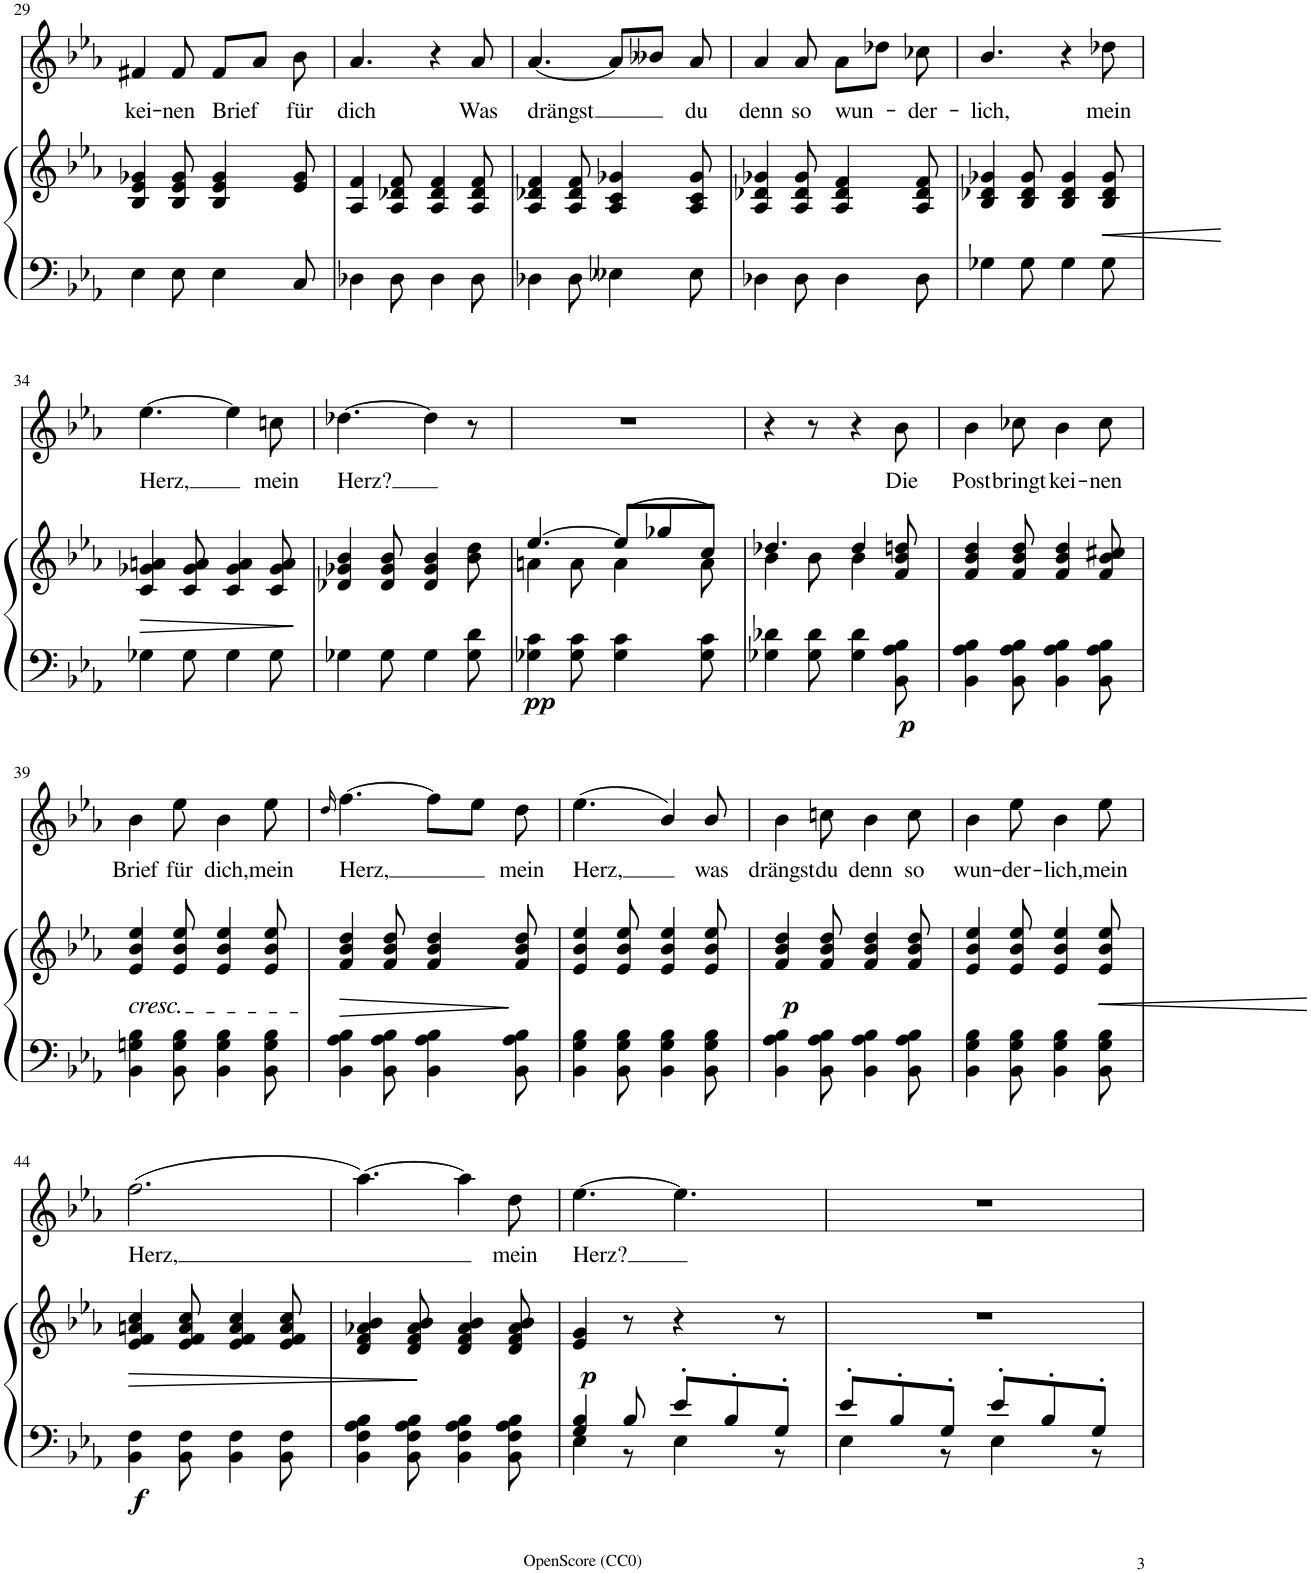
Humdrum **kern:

**kern	**kern	**dynam	**kern	**text
*part2	*part2	*part2	*part1	*part1
*staff3	*staff2	*staff2/3	*staff1	*staff1
*I"Pianoforte	*	*	*I"Singstimme Voice	*
*I'Pno	*	*	*	*
!!LO:PB:g=z
*clefF4	*clefG2	*	*clefG2	*
*k[b-e-a-]	*k[b-e-a-]	*	*k[b-e-a-]	*
*M6/8	*M6/8	*	*M6/8	*
=29	=29	=29	=29	=29
!	!	!	!	!LO:LY:b
4E-\	4B-/ 4e-/ 4g-X/	.	4f#X/	kei-
!	!	!	!	!LO:LY:b
8E-\	8B-/ 8e-/ 8g-/	.	8f#/	-nen
!	!	!	!	!LO:LY:b
4E-\	4B-/ 4e-/ 4g-/	.	8f#/L	Brief
.	.	.	8a-/J	.
!	!	!	!	!LO:LY:b
8C/	8e-/ 8g-/	.	8b-\	für
=30	=30	=30	=30	=30
!	!	!	!	!LO:LY:b
4D-X\	4A-/ 4f/	.	4.a-/	dich
8D-\	8A-/ 8d-X/ 8f/	.	.	.
4D-\	4A-/ 4d-/ 4f/	.	4r	.
!	!	!	!	!LO:LY:b
8D-\	8A-/ 8d-/ 8f/	.	8a-/	Was
=31	=31	=31	=31	=31
!	!	!	!	!LO:LY:b
4D-X\	4A-/ 4d-X/ 4f/	.	[4.a-/	drängst
8D-\	8A-/ 8d-/ 8f/	.	.	.
4E--X\	4A-/ 4c/ 4g-X/	.	8a-/L]	.
.	.	.	8b--X/J	.
!	!	!	!	!LO:LY:b
8E--\	8A-/ 8c/ 8g-/	.	8a-/	du
=32	=32	=32	=32	=32
!	!	!	!	!LO:LY:b
4D-X\	4A-/ 4d-X/ 4g-X/	.	4a-/	denn
!	!	!	!	!LO:LY:b
8D-\	8A-/ 8d-/ 8g-/	.	8a-/	so
!	!	!	!	!LO:LY:b
4D-\	4A-/ 4d-/ 4f/	.	8a-\L	wun-
.	.	.	8dd-X\J	.
!	!	!	!	!LO:LY:b
8D-\	8A-/ 8d-/ 8f/	.	8cc-X\	der-
=33	=33	=33	=33	=33
!	!	!	!	!LO:LY:b
4G-X\	4B-/ 4d-X/ 4g-X/	.	4.b-/	-lich,
8G-\	8B-/ 8d-/ 8g-/	.	.	.
4G-\	4B-/ 4d-/ 4g-/	.	4r	.
!	!	!LO:HP:b	!	!LO:LY:b
8G-\	8B-/ 8d-/ 8g-/	<	8dd-X\	mein
.	.	[	.	.
!!LO:LB:g=z
=34	=34	=34	=34	=34
!	!	!LO:HP:b	!	!LO:LY:b
4G-X\	4c/ 4g-X/ 4an/	>	[4.ee-\	Herz,
8G-\	8c/ 8g-/ 8a/	]	.	.
4G-\	4c/ 4g-/ 4a/	.	4ee-\]	.
!	!	!	!	!LO:LY:b
8G-\	8c/ 8g-/ 8a/	.	8ccn\	mein
=35	=35	=35	=35	=35
!	!	!	!	!LO:LY:b
4G-X\	4d-X/ 4g-X/ 4b-/	.	[4.dd-X\	Herz?
8G-\	8d-/ 8g-/ 8b-/	.	.	.
4G-\	4d-/ 4g-/ 4b-/	.	4dd-\]	.
8G-\ 8d\	8b-\ 8dd\	.	8r	.
=36	=36	=36	=36	=36
*	*^	*	*	*
!	!	!	!LO:DY:b=2	!	!
4G-X\ 4c\	[4.ee-/	4an\	pp	2.r	.
8G-\ 8c\	.	8a\	.	.	.
4G-\ 4c\	(8ee-/L]	4a\	.	.	.
.	8gg-X/	.	.	.	.
8G-\ 8c\	8cc/J)	8a\	.	.	.
=37	=37	=37	=37	=37	=37
4G-X\ 4d-X\	4.dd-X/	4b-\	.	4r	.
8G-\ 8d-\	.	8b-\	.	8r	.
4G-\ 4d-\	4dd-/	4b-\	.	4r	.
!	!	!	!LO:DY:b=2	!	!LO:LY:b
8BB-\ 8A-\ 8B-\	8ddn/	8f/ 8b-/	p	8b-\	Die
=38	=38	=38	=38	=38	=38
!	!	!	!	!	!LO:LY:b
*	*v	*v	*	*	*
4BB-\ 4A-\ 4B-\	4f/ 4b-/ 4dd/	.	4b-\	Post
!	!	!	!	!LO:LY:b
8BB-\ 8A-\ 8B-\	8f/ 8b-/ 8dd/	.	8cc-X\	bringt
!	!	!	!	!LO:LY:b
4BB-\ 4A-\ 4B-\	4f/ 4b-/ 4dd/	.	4b-\	kei-
!	!	!	!	!LO:LY:b
8BB-\ 8A-\ 8B-\	8f/ 8b-/ 8cc#X/	.	8cc-\	-nen
!!LO:LB:g=z
=39	=39	=39	=39	=39
!	!LO:TX:b:i:t=cresc.	!	!	!
!	!	!	!	!LO:LY:b
4BB-\ 4Gn\ 4B-\	4e-/ 4b-/ 4ee-/	.	4b-\	Brief
!	!	!	!	!LO:LY:b
8BB-\ 8G\ 8B-\	8e-/ 8b-/ 8ee-/	.	8ee-\	für
!	!	!	!	!LO:LY:b
4BB-\ 4G\ 4B-\	4e-/ 4b-/ 4ee-/	.	4b-\	dich,
!	!	!	!	!LO:LY:b
8BB-\ 8G\ 8B-\	8e-/ 8b-/ 8ee-/	.	8ee-\	mein
=40	=40	=40	=40	=40
.	.	.	16qdd/	.
!	!	!LO:HP:b	!	!LO:LY:b
4BB-\ 4A-\ 4B-\	4f/ 4b-/ 4dd/	>	[4.ff\	Herz,
8BB-\ 8A-\ 8B-\	8f/ 8b-/ 8dd/	]	.	.
4BB-\ 4A-\ 4B-\	4f/ 4b-/ 4dd/	.	8ff\L]	.
.	.	.	8ee-\J	.
!	!	!	!	!LO:LY:b
8BB-\ 8A-\ 8B-\	8f/ 8b-/ 8dd/	.	8dd\	mein
=41	=41	=41	=41	=41
!	!	!	!	!LO:LY:b
4BB-\ 4G\ 4B-\	4e-/ 4b-/ 4ee-/	.	(4.ee-\	Herz,
8BB-\ 8G\ 8B-\	8e-/ 8b-/ 8ee-/	.	.	.
4BB-\ 4G\ 4B-\	4e-/ 4b-/ 4ee-/	.	4b-/)	.
!	!	!	!	!LO:LY:b
8BB-\ 8G\ 8B-\	8e-/ 8b-/ 8ee-/	.	8b-/	was
=42	=42	=42	=42	=42
!	!	!LO:DY:b	!	!LO:LY:b
4BB-\ 4A-\ 4B-\	4f/ 4b-/ 4dd/	p	4b-\	drängst
!	!	!	!	!LO:LY:b
8BB-\ 8A-\ 8B-\	8f/ 8b-/ 8dd/	.	8ccn\	du
!	!	!	!	!LO:LY:b
4BB-\ 4A-\ 4B-\	4f/ 4b-/ 4dd/	.	4b-\	denn
!	!	!	!	!LO:LY:b
8BB-\ 8A-\ 8B-\	8f/ 8b-/ 8dd/	.	8cc\	so
=43	=43	=43	=43	=43
!	!	!	!	!LO:LY:b
4BB-\ 4G\ 4B-\	4e-/ 4b-/ 4ee-/	.	4b-\	wun-
!	!	!	!	!LO:LY:b
8BB-\ 8G\ 8B-\	8e-/ 8b-/ 8ee-/	.	8ee-\	-der-
!	!	!	!	!LO:LY:b
4BB-\ 4G\ 4B-\	4e-/ 4b-/ 4ee-/	.	4b-\	-lich,
!	!	!LO:HP:b	!	!LO:LY:b
8BB-\ 8G\ 8B-\	8e-/ 8b-/ 8ee-/	<	8ee-\	mein
.	.	[	.	.
!!LO:LB:g=z
=44	=44	=44	=44	=44
!	!	!LO:HP:b	!	!LO:LY:b
!	!	!LO:DY:n=1:b=2	!	!
4BB-\ 4F\	4e-/ 4f/ 4an/ 4cc/	> f	(2.ff\	Herz,
8BB-\ 8F\	8e-/ 8f/ 8a/ 8cc/	]	.	.
4BB-\ 4F\	4e-/ 4f/ 4a/ 4cc/	.	.	.
8BB-\ 8F\	8e-/ 8f/ 8a/ 8cc/	.	.	.
=45	=45	=45	=45	=45
4BB-\ 4F\ 4A-\ 4B-\	4d/ 4f/ 4a-X/ 4b-/	.	[4.aa-\)	.
8BB-\ 8F\ 8A-\ 8B-\	8d/ 8f/ 8a-/ 8b-/	.	.	.
4BB-\ 4F\ 4A-\ 4B-\	4d/ 4f/ 4a-/ 4b-/	.	4aa-\]	.
!	!	!	!	!LO:LY:b
8BB-\ 8F\ 8A-\ 8B-\	8d/ 8f/ 8a-/ 8b-/	.	8dd\	mein
=46	=46	=46	=46	=46
*^	*	*	*	*
!	!	!	!LO:DY:b	!	!LO:LY:b
4G/ 4B-/	4E-\	4e-/ 4g/	p	[4.ee-\	Herz?
8B-/	8r	8r	.	.	.
8e-'/L	4E-\	4r	.	4.ee-\]	.
8B-'/	.	.	.	.	.
8G'/J	8r	8r	.	.	.
=47	=47	=47	=47	=47	=47
8e-'/L	4E-\	2.r	.	2.r	.
8B-'/	.	.	.	.	.
8G'/J	8r	.	.	.	.
8e-'/L	4E-\	.	.	.	.
8B-'/	.	.	.	.	.
8G'/J	8r	.	.	.	.
*v	*v	*	*	*	*
=	=	=	=	=
*-	*-	*-	*-	*-
